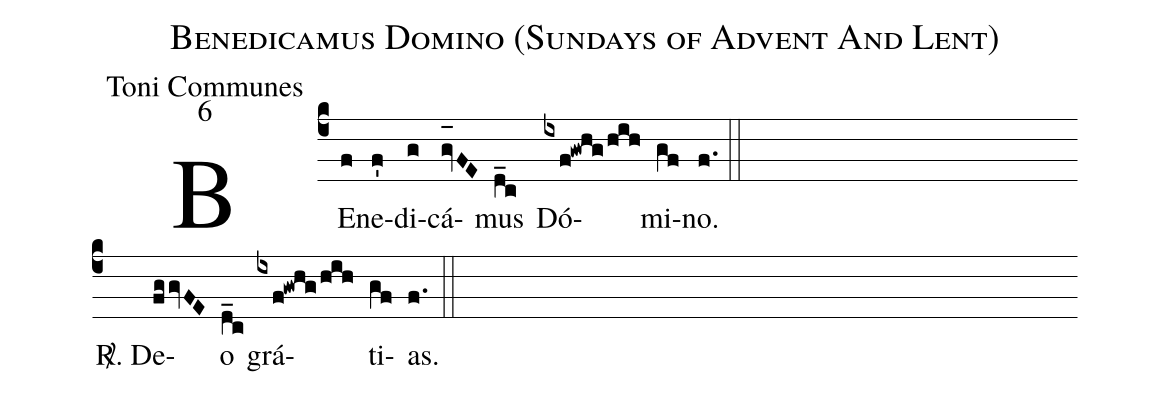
name:Benedicamus Domino (Sundays of Advent And Lent);
office-part:Toni Communes;
mode:6;
%%
(c4) BE(f)ne(f')di(g)cá(gv_[oh:h]FE)mus(d_c) Dó(ixf!gwhg/hih)mi(gf)no.(f.) (::) (Z-)
<sp>R/</sp>. De(fggvFE)o(d_c) grá(ixf!gwhg/hih)ti(gf)as.(f.) (::)
